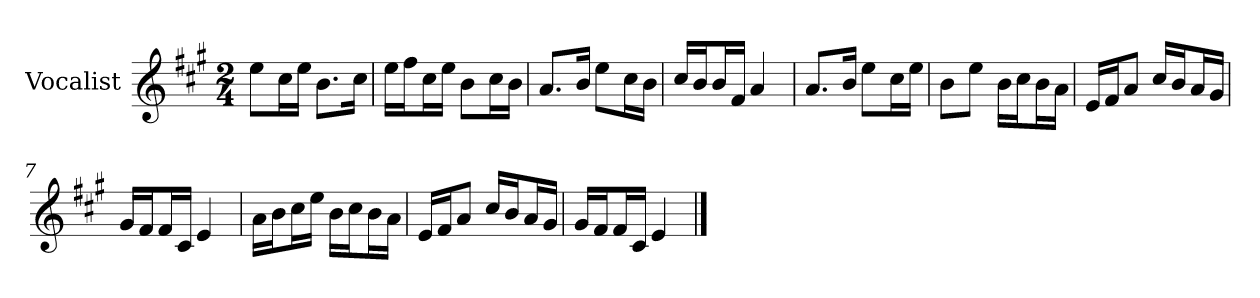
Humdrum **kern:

**kern
*part1
*staff1
*I"Vocalist
*k[f#c#g#]
*A:
*M2/4
=
8eeL
16cc#L
16eeJJ
8.bL
16cc#Jk
=1
16eeLL
16ff#J
16cc#L
16eeJJ
8bL
16cc#L
16bJJ
=2
8.aL
16bJk
8eeL
16cc#L
16bJJ
=3
16cc#LL
16bJ
16bL
16f#JJ
4a
=4
8.aL
16bJk
8eeL
16cc#L
16eeJJ
=5
8bL
8eeJ
16bLL
16cc#J
16bL
16aJJ
=6
16eLL
16f#J
8aJ
16cc#LL
16bJ
16aL
16g#JJ
=7
16g#LL
16f#J
16f#L
16c#JJ
4e
=8
16aLL
16bJ
16cc#L
16eeJJ
16bLL
16cc#J
16bL
16aJJ
=9
16eLL
16f#J
8aJ
16cc#LL
16bJ
16aL
16g#JJ
=10
16g#LL
16f#J
16f#L
16c#JJ
4e
==
*-
